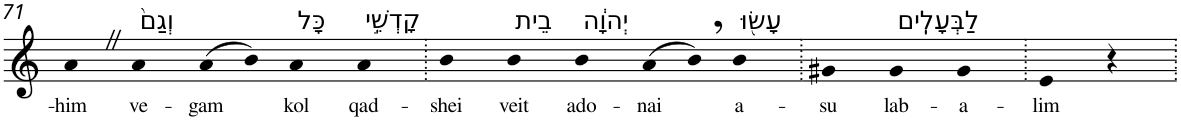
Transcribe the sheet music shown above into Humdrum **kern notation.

**kern	**text
*part1	*part1
*staff1	*staff1
*I"Piano	*
*I'Pno	*
!!LO:PB:g=z
*clefG2	*
*k[]	*
=71	=71
!	!LO:LY:b
4aZ	-him
!LO:TX:a:t=וְגַם֙	!
!	!LO:LY:b
4a	ve-
!	!LO:LY:b
(>8a	-gam
8b)	.
!LO:TX:a:t=כָּל	!
!	!LO:LY:b
4a	kol
!LO:TX:a:t=קָדְשֵׁ֣י	!
!	!LO:LY:b
4a	qad-
=72.	=72.
!	!LO:LY:b
4b	-shei
!LO:TX:a:t=בֵית	!
!	!LO:LY:b
4b	veit
!LO:TX:a:t=יְהוָ֔ה	!
!	!LO:LY:b
4b	ado-
!	!LO:LY:b
(>8a	-nai
8b,)	.
!LO:TX:a:t=עָשׂ֖וּ	!
!	!LO:LY:b
4b	a-
=73.	=73.
!	!LO:LY:b
4g#X	-su
!LO:TX:a:t=לַבְּעָלִֽים	!
!	!LO:LY:b
4g#	lab-
!	!LO:LY:b
4g#	-a-
=74.	=74.
!	!LO:LY:b
4e	-lim
4r	.
=.	=.
*-	*-
